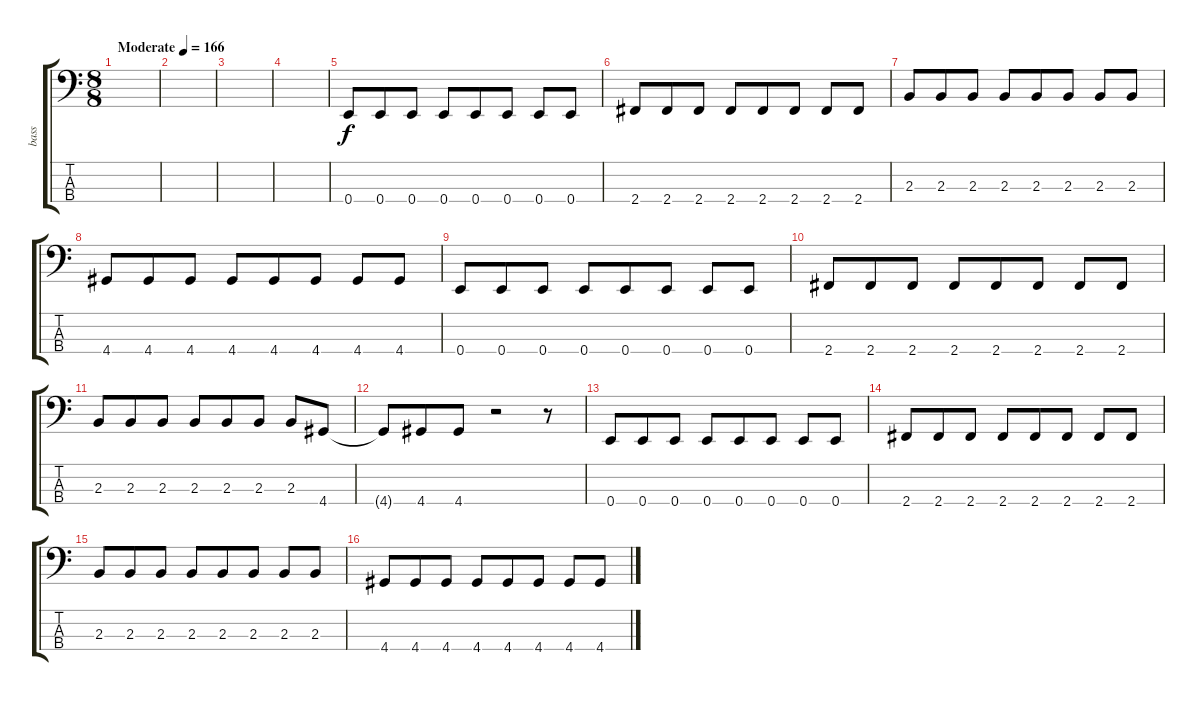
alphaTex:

\track ("bass" "bass") {instrument electricbasspick}
\staff {score tabs}
\tuning (G2 D2 A1 E1) {hide}
\ts (8 8)
\tempo (166 "Moderate")
\clef f4
\ks c
|
|
|
|
0.4.8{volume 6} 0.4.8 0.4.8 0.4.8 0.4.8 0.4.8 0.4.8 0.4.8 |
2.4.8 2.4.8 2.4.8 2.4.8 2.4.8 2.4.8 2.4.8 2.4.8 |
2.3.8 2.3.8 2.3.8 2.3.8 2.3.8 2.3.8 2.3.8 2.3.8 |
4.4.8 4.4.8 4.4.8 4.4.8 4.4.8 4.4.8 4.4.8 4.4.8 |
0.4.8{volume 6} 0.4.8 0.4.8 0.4.8 0.4.8 0.4.8 0.4.8 0.4.8 |
2.4.8 2.4.8 2.4.8 2.4.8 2.4.8 2.4.8 2.4.8 2.4.8 |
2.3.8 2.3.8 2.3.8 2.3.8 2.3.8 2.3.8 2.3.8 4.4.8{volume 12} |
4.4{t}.8 4.4.8 4.4.8 r.2 r.8 |
0.4.8 0.4.8 0.4.8 0.4.8 0.4.8 0.4.8 0.4.8 0.4.8 |
2.4.8 2.4.8 2.4.8 2.4.8 2.4.8 2.4.8 2.4.8 2.4.8 |
2.3.8 2.3.8 2.3.8 2.3.8 2.3.8 2.3.8 2.3.8 2.3.8 |
4.4.8 4.4.8 4.4.8 4.4.8 4.4.8 4.4.8 4.4.8 4.4.8
